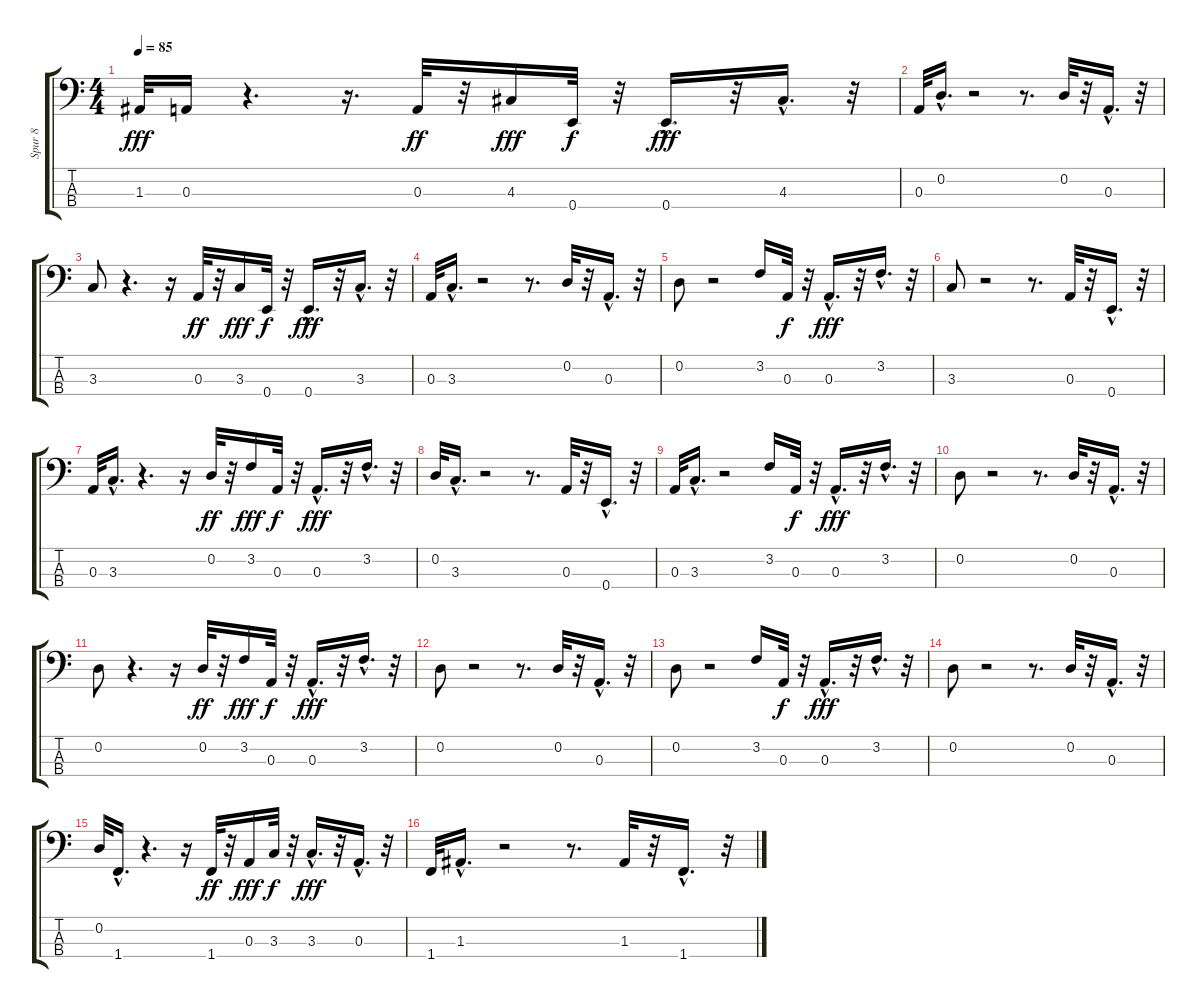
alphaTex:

\track ("Spur 8" "Spur 8") {instrument fretlessbass}
\staff {score tabs}
\tuning (G2 D2 A1 E1) {hide}
\ts (4 4)
\tempo 85
\clef f4
\ks c
1.3.32{dy fff} 0.3.16 r.4{d} r.16{d} 0.3.32{dy ff} r.32 4.3.16{dy fff} 0.4.32{dy f} r.32 0.4{hac}.16{d dy fff} r.32 4.3{hac}.16{d} r.32 |
0.3.32 0.2{hac}.16{d} r.2 r.8{d} 0.2.32 r.32 0.3{hac}.16{d} r.32 |
3.3.8 r.4{d} r.16 0.3.32{dy ff} r.32 3.3.16{dy fff} 0.4.32{dy f} r.32 0.4{hac}.16{d dy fff} r.32 3.3{hac}.16{d} r.32 |
0.3.32 3.3{hac}.16{d} r.2 r.8{d} 0.2.32 r.32 0.3{hac}.16{d} r.32 |
0.2.8 r.2 3.2.16 0.3.32{dy f} r.32 0.3{hac}.16{d dy fff} r.32 3.2{hac}.16{d} r.32 |
3.3.8 r.2 r.8{d} 0.3.32 r.32 0.4{hac}.16{d} r.32 |
0.3.32 3.3{hac}.16{d} r.4{d} r.16 0.2.32{dy ff} r.32 3.2.16{dy fff} 0.3.32{dy f} r.32 0.3{hac}.16{d dy fff} r.32 3.2{hac}.16{d} r.32 |
0.2.32 3.3{hac}.16{d} r.2 r.8{d} 0.3.32 r.32 0.4{hac}.16{d} r.32 |
0.3.32 3.3{hac}.16{d} r.2 3.2.16 0.3.32{dy f} r.32 0.3{hac}.16{d dy fff} r.32 3.2{hac}.16{d} r.32 |
0.2.8 r.2 r.8{d} 0.2.32 r.32 0.3{hac}.16{d} r.32 |
0.2.8 r.4{d} r.16 0.2.32{dy ff} r.32 3.2.16{dy fff} 0.3.32{dy f} r.32 0.3{hac}.16{d dy fff} r.32 3.2{hac}.16{d} r.32 |
0.2.8 r.2 r.8{d} 0.2.32 r.32 0.3{hac}.16{d} r.32 |
0.2.8 r.2 3.2.16 0.3.32{dy f} r.32 0.3{hac}.16{d dy fff} r.32 3.2{hac}.16{d} r.32 |
0.2.8 r.2 r.8{d} 0.2.32 r.32 0.3{hac}.16{d} r.32 |
0.2.32 1.4{hac}.16{d} r.4{d} r.16 1.4.32{dy ff} r.32 0.3.16{dy fff} 3.3.32{dy f} r.32 3.3{hac}.16{d dy fff} r.32 0.3{hac}.16{d} r.32 |
1.4.32 1.3{hac}.16{d} r.2 r.8{d} 1.3.32 r.32 1.4{hac}.16{d} r.32
